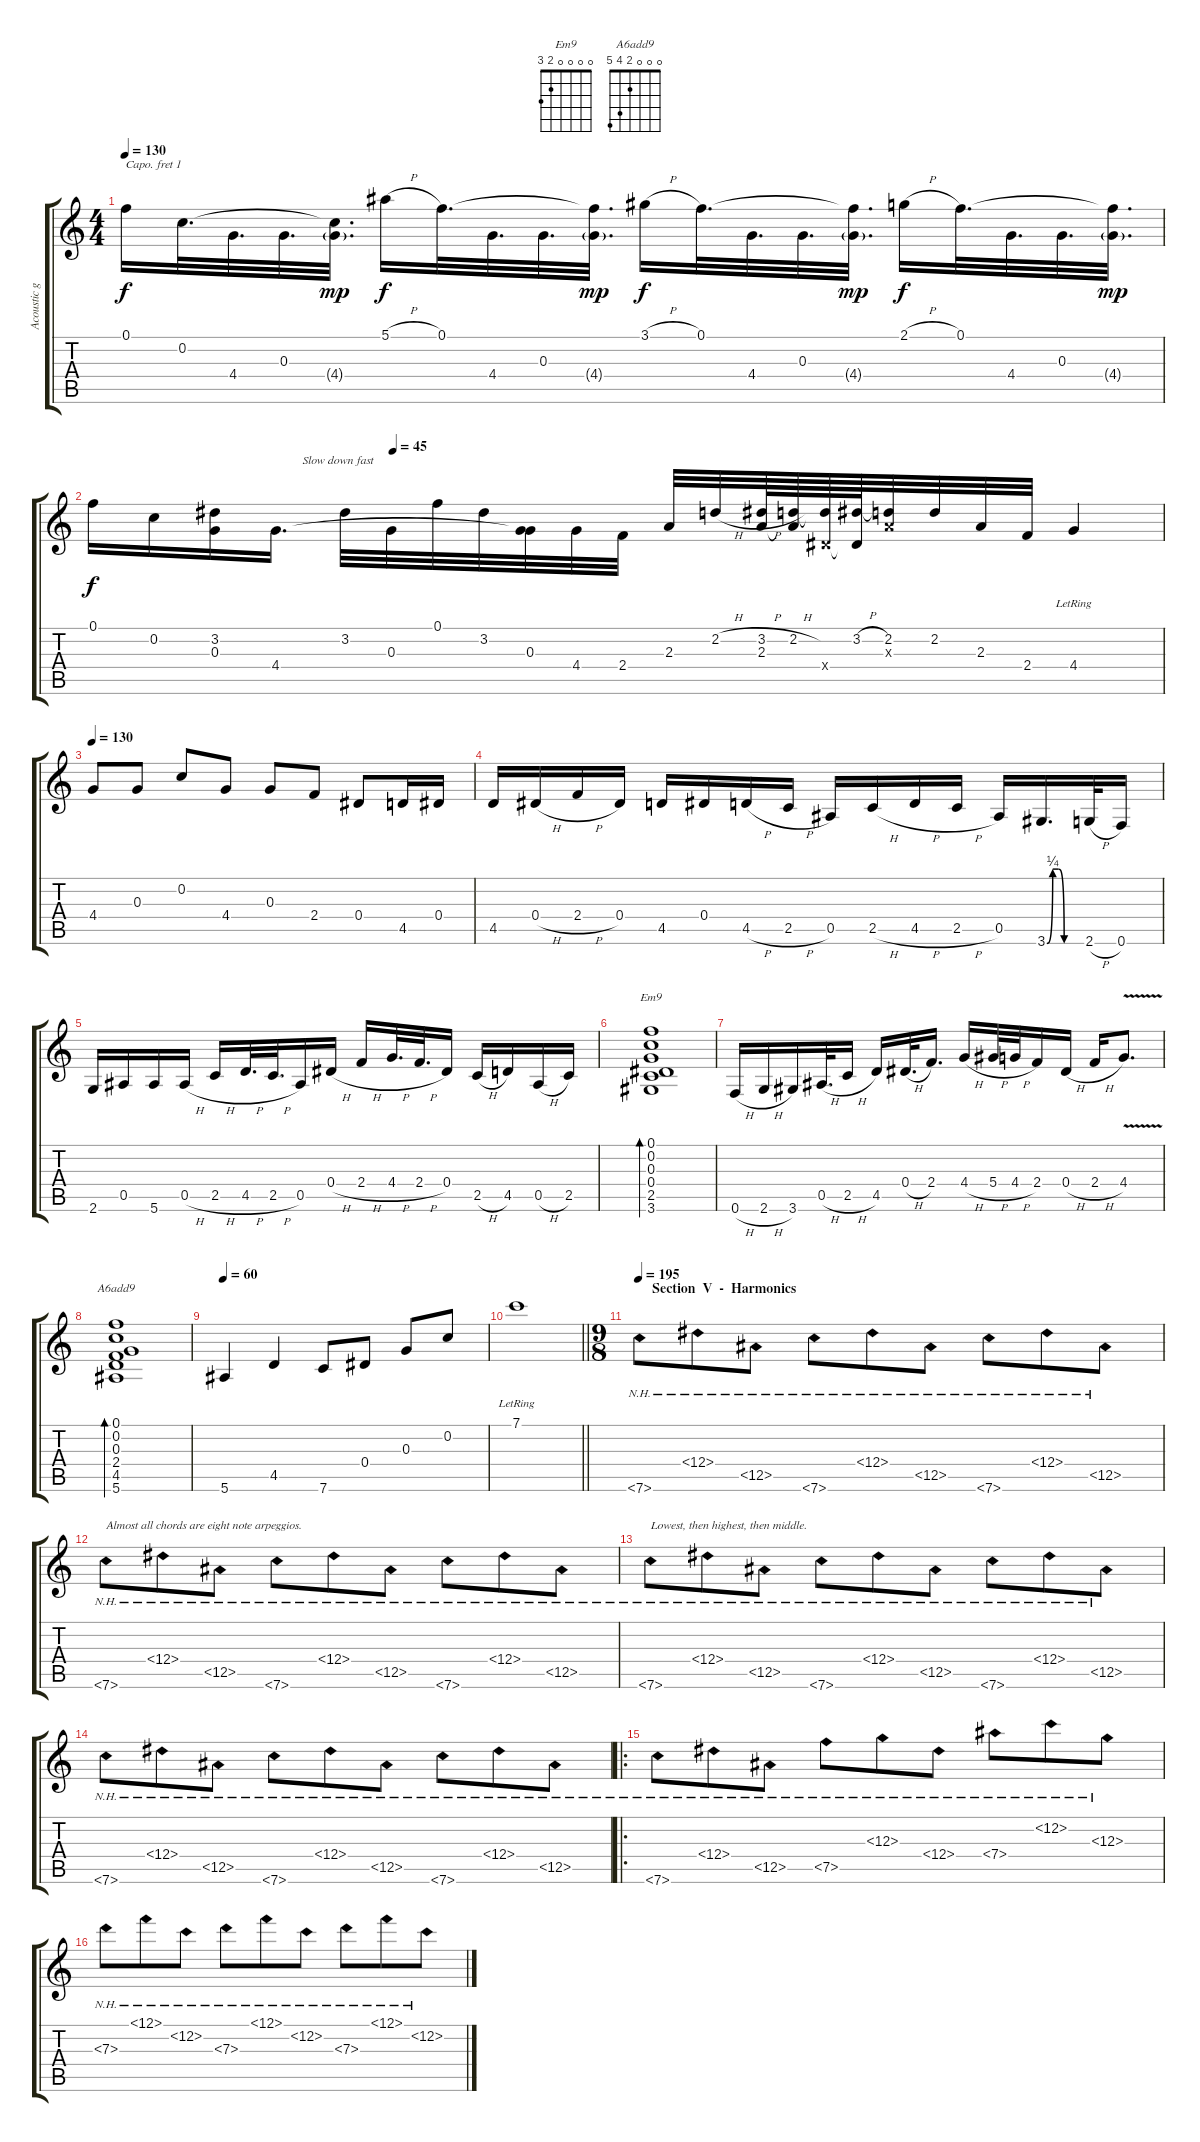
\track ("Acoustic guitar" "Acoustic g") {instrument acousticguitarsteel}
\staff {score tabs}
\capo 1
\tuning (E4 B3 Gb3 D3 A2 E2) {hide}
\chord ("Em9" 0 0 0 0 2 3)
\chord ("A6add9" 0 0 0 2 4 5)
\ts (4 4)
\tempo 130
\clef g2
\ks c
0.1.16{dy f} 0.2.32{d} 4.4.32{d} 0.3.32{d} (0.2{t} 4.4{g}).32{d dy mp} 5.1{h}.16{dy f} 0.1.32{d} 4.4.32{d} 0.3.32{d} (0.1{t} 4.4{g}).32{d dy mp} 3.1{h}.16{dy f} 0.1.32{d} 4.4.32{d} 0.3.32{d} (0.1{t} 4.4{g}).32{d dy mp} 2.1{h}.16{dy f} 0.1.32{d} 4.4.32{d} 0.3.32{d} (0.1{t} 4.4{g}).32{d dy mp} |
\tempo (45 0.28125)
0.1.16{dy f} 0.2.16 (3.2 0.3).16 4.4.16{d txt "         Slow down fast"} 3.2.32 0.3.32 0.1.32 3.2.32 (0.3 4.4{t}).32 4.4.32 2.4.32 2.3.32 2.2{h}.32 (3.2{h} 2.3).64 (2.2{h} 2.3{t}).64 (2.2{t} 0.4{x}).64 (3.2{h} 0.4{t}).64 (2.2 2.3{x}).32 2.2.32 2.3.32 2.4.32 4.4{lr}.4 |
\tempo 130
4.4.8 0.3.8 0.2.8 4.4.8 0.3.8 2.4.8 0.4.8 4.5.16 0.4.16 |
4.5.16 0.4{h}.16 2.4{h}.16 0.4.16 4.5.16 0.4.16 4.5{h}.16 2.5{h}.16 0.5.16 2.5{h}.16 4.5{h}.16 2.5{h}.16 0.5.16 3.6{be (custom 0 0 10 1 20 1 30 0 60 0)}.16{d} 2.6{h}.32 0.6.16 |
2.6.16 0.5.16 5.6.16 0.5{h}.16 2.5{h}.16 4.5{h}.32{d} 2.5{h}.32{d} 0.5.16 0.4{h}.16 2.4{h}.16 4.4{h}.32{d} 2.4{h}.32{d} 0.4.16 2.5{h}.16 4.5.16 0.5{h}.16 2.5.16 |
(0.1 0.2 0.3 0.4 2.5 3.6).1{bd 480 ch "Em9"} |
0.6{h}.16 2.6{h}.16 3.6.16 0.5{h}.32{d} 2.5{h}.16 4.5.16 0.4{h}.32{d} 2.4.16{d} 4.4{h}.16 5.4{h}.32 4.4{h}.32 2.4.16 0.4{h}.16 2.4{h}.16 4.4{v}.8{d} |
(0.1 0.2 0.3 2.4 4.5 5.6).1{bd 480 ch "A6add9"} |
\tempo 60
5.6.4 4.5.4 7.6.8 0.4.8 0.3.8 0.2.8 |
\barLineRight lightlight
7.1{lr}.1 |
\ts (9 8)
\section ("" "       Section  V  -  Harmonics")
\tempo 195
7.6{nh}.8{beam merge} 12.4{nh}.8{beam merge} 12.5{nh}.8{beam split} 7.6{nh}.8{beam merge} 12.4{nh}.8{beam merge} 12.5{nh}.8 7.6{nh}.8{beam merge} 12.4{nh}.8{beam merge} 12.5{nh}.8 |
7.6{nh}.8{txt "Almost all chords are eight note arpeggios." beam merge} 12.4{nh}.8{beam merge} 12.5{nh}.8{beam split} 7.6{nh}.8{beam merge} 12.4{nh}.8{beam merge} 12.5{nh}.8 7.6{nh}.8{beam merge} 12.4{nh}.8{beam merge} 12.5{nh}.8 |
7.6{nh}.8{txt "Lowest, then highest, then middle." beam merge} 12.4{nh}.8{beam merge} 12.5{nh}.8{beam split} 7.6{nh}.8{beam merge} 12.4{nh}.8{beam merge} 12.5{nh}.8 7.6{nh}.8{beam merge} 12.4{nh}.8{beam merge} 12.5{nh}.8 |
7.6{nh}.8{beam merge} 12.4{nh}.8{beam merge} 12.5{nh}.8{beam split} 7.6{nh}.8{beam merge} 12.4{nh}.8{beam merge} 12.5{nh}.8 7.6{nh}.8{beam merge} 12.4{nh}.8{beam merge} 12.5{nh}.8 |
\ro
7.6{nh}.8{beam merge} 12.4{nh}.8{beam merge} 12.5{nh}.8{beam split} 7.5{nh}.8{beam merge} 12.3{nh}.8{beam merge} 12.4{nh}.8 7.4{nh}.8{beam merge} 12.2{nh}.8{beam merge} 12.3{nh}.8 |
7.3{nh}.8{beam merge} 12.1{nh}.8{beam merge} 12.2{nh}.8{beam split} 7.3{nh}.8{beam merge} 12.1{nh}.8{beam merge} 12.2{nh}.8 7.3{nh}.8{beam merge} 12.1{nh}.8{beam merge} 12.2{nh}.8
